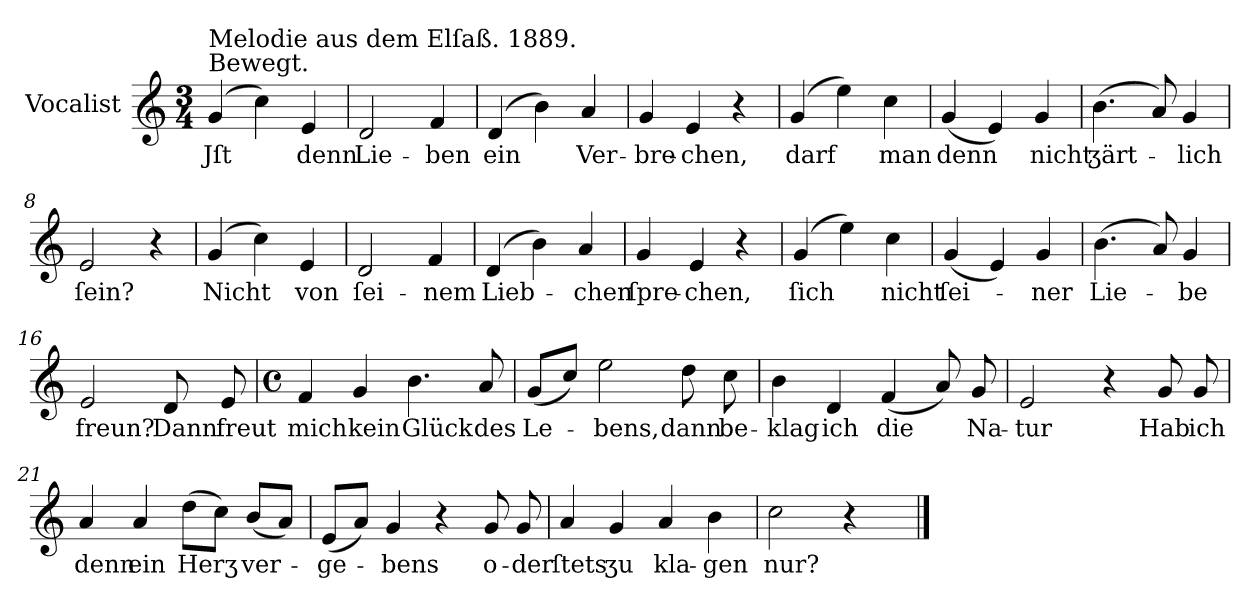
**kern	**text
*part1	*part1
*staff1	*staff1
*I"Vocalist	*
*k[]	*
*C:	*
*M3/4	*
=1	=1
!LO:TX:a:t=Bewegt.	!
!LO:TX:a:t=Melodie aus dem Elſaß. 1889.	!
(<4g	Jſt
4cc)	.
4e	denn
=2	=2
2d	Lie-
4f	-ben
=3	=3
(<4d	ein
4b)	.
4a	Ver-
=4	=4
4g	-bre-
4e	-chen,
4r	.
=5	=5
(<4g	darf
4ee)	.
4cc	man
=6	=6
(<4g	denn
4e)	.
4g	nicht
=7	=7
(<4.b	ʒärt-
8a)	.
4g	-lich
=8	=8
2e	ſein?
4r	.
=9	=9
(<4g	Nicht
4cc)	.
4e	von
=10	=10
2d	ſei-
4f	-nem
=11	=11
(<4d	Lieb-
4b)	.
4a	-chen
=12	=12
4g	ſpre-
4e	-chen,
4r	.
=13	=13
(<4g	ſich
4ee)	.
4cc	nicht
=14	=14
(<4g	ſei-
4e)	.
4g	-ner
=15	=15
(<4.b	Lie-
8a)	.
4g	-be
=16	=16
2e	freun?
8d	Dann
8e	freut
=17	=17
*M4/4	*
*met(c)	*
4f	mich
4g	kein
4.b	Glück
8a	des
=18	=18
(8gL	Le-
8ccJ)	.
2ee	-bens,
8dd	dann
8cc	be-
=19	=19
4b	-klag
4d	ich
(4f	die
8a)	.
8g	Na-
=20	=20
2e	-tur
4r	.
8g	Hab
8g	ich
=21	=21
4a	denn
4a	ein
(8ddL	Herʒ
8ccJ)	.
(8bL	ver-
8aJ)	.
=22	=22
(8eL	-ge-
8aJ)	.
4g	-bens
4r	.
8g	o-
8g	-der
=23	=23
4a	ſtets
4g	ʒu
4a	kla-
4b	-gen
=24	=24
2cc	nur?
!LO:N:vis=4	!
2r	.
==	==
*-	*-
